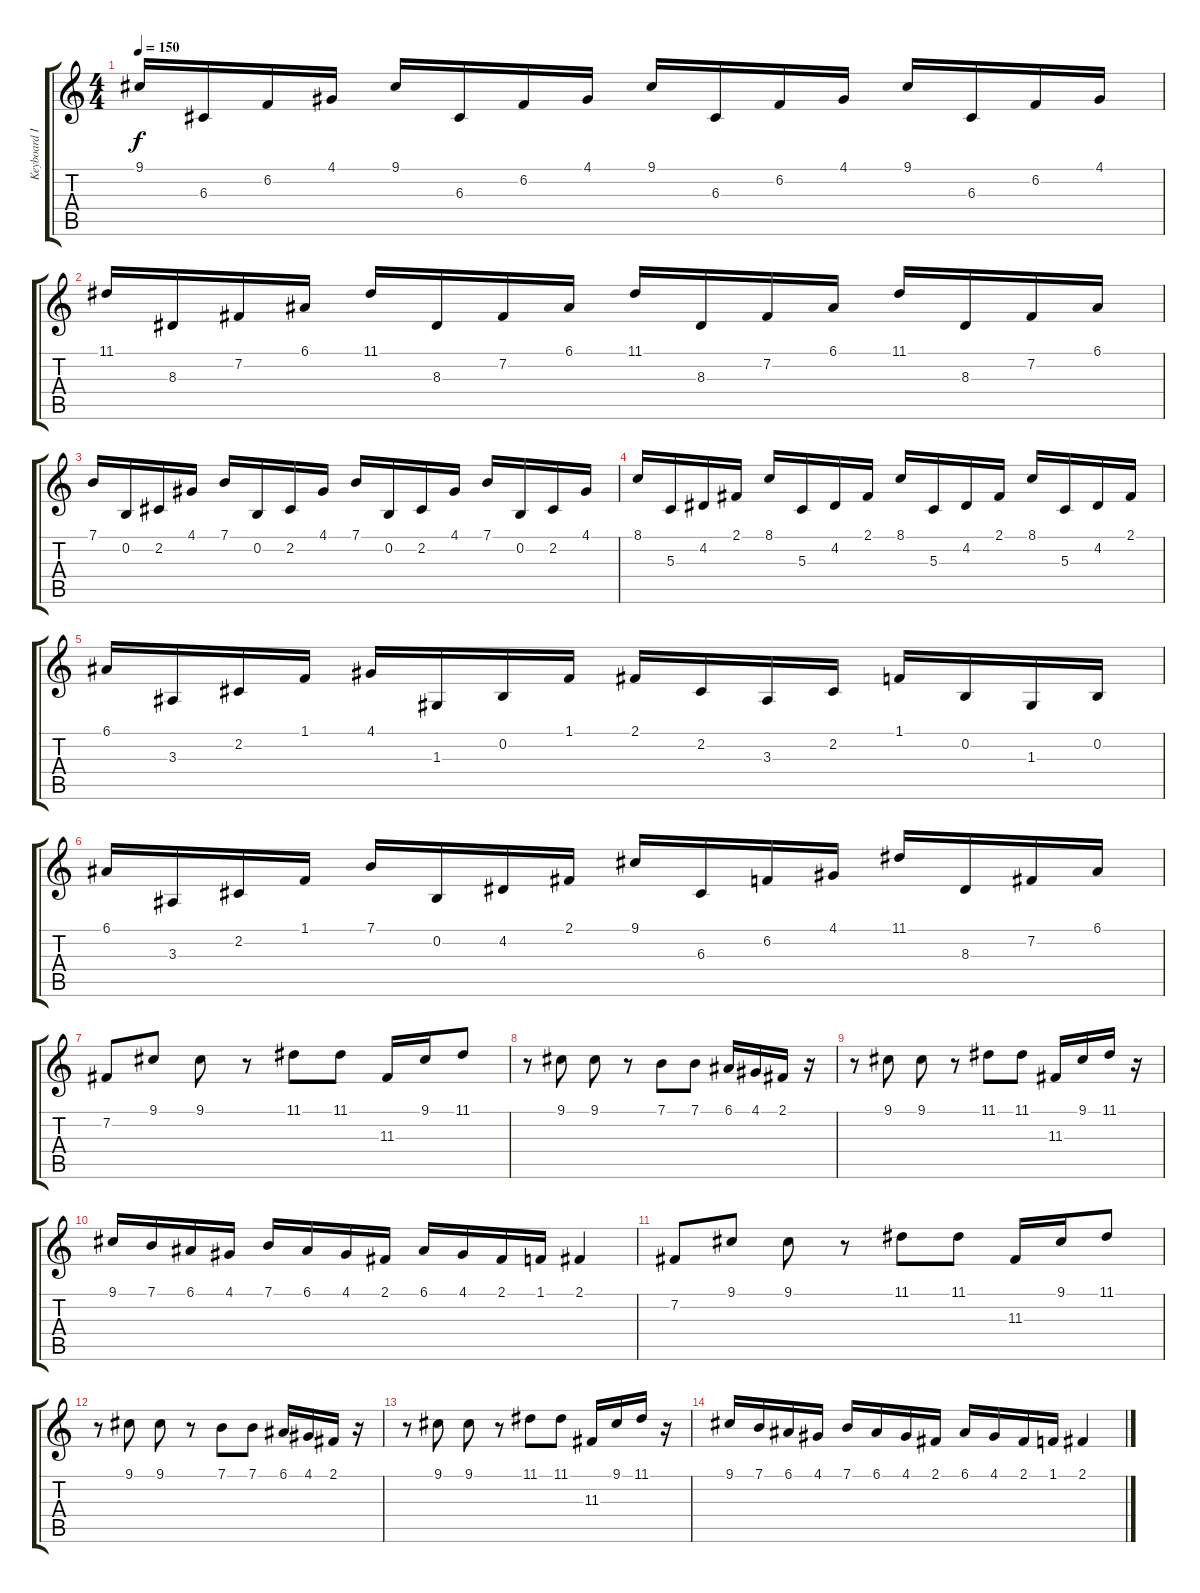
\track ("Keyboard I" "Keyboard I") {instrument harpsichord}
\staff {score tabs}
\tuning (E4 B3 G3 D3 A2 E2) {hide}
\ts (4 4)
\tempo 150
\clef g2
\ks c
9.1.16{dy f} 6.3.16 6.2.16 4.1.16 9.1.16 6.3.16 6.2.16 4.1.16 9.1.16 6.3.16 6.2.16 4.1.16 9.1.16 6.3.16 6.2.16 4.1.16 |
11.1.16 8.3.16 7.2.16 6.1.16 11.1.16 8.3.16 7.2.16 6.1.16 11.1.16 8.3.16 7.2.16 6.1.16 11.1.16 8.3.16 7.2.16 6.1.16 |
7.1.16 0.2.16 2.2.16 4.1.16 7.1.16 0.2.16 2.2.16 4.1.16 7.1.16 0.2.16 2.2.16 4.1.16 7.1.16 0.2.16 2.2.16 4.1.16 |
8.1.16 5.3.16 4.2.16 2.1.16 8.1.16 5.3.16 4.2.16 2.1.16 8.1.16 5.3.16 4.2.16 2.1.16 8.1.16 5.3.16 4.2.16 2.1.16 |
6.1.16 3.3.16 2.2.16 1.1.16 4.1.16 1.3.16 0.2.16 1.1.16 2.1.16 2.2.16 3.3.16 2.2.16 1.1.16 0.2.16 1.3.16 0.2.16 |
6.1.16 3.3.16 2.2.16 1.1.16 7.1.16 0.2.16 4.2.16 2.1.16 9.1.16 6.3.16 6.2.16 4.1.16 11.1.16 8.3.16 7.2.16 6.1.16 |
7.2.8 9.1.8 9.1.8 r.8 11.1.8 11.1.8 11.3.16 9.1.16 11.1.8 |
r.8 9.1.8 9.1.8 r.8 7.1.8 7.1.8 6.1.16 4.1.16 2.1.16 r.16 |
r.8 9.1.8 9.1.8 r.8 11.1.8 11.1.8 11.3.16 9.1.16 11.1.16 r.16 |
9.1.16 7.1.16 6.1.16 4.1.16 7.1.16 6.1.16 4.1.16 2.1.16 6.1.16 4.1.16 2.1.16 1.1.16 2.1.4 |
7.2.8 9.1.8 9.1.8 r.8 11.1.8 11.1.8 11.3.16 9.1.16 11.1.8 |
r.8 9.1.8 9.1.8 r.8 7.1.8 7.1.8 6.1.16 4.1.16 2.1.16 r.16 |
r.8 9.1.8 9.1.8 r.8 11.1.8 11.1.8 11.3.16 9.1.16 11.1.16 r.16 |
9.1.16 7.1.16 6.1.16 4.1.16 7.1.16 6.1.16 4.1.16 2.1.16 6.1.16 4.1.16 2.1.16 1.1.16 2.1.4
